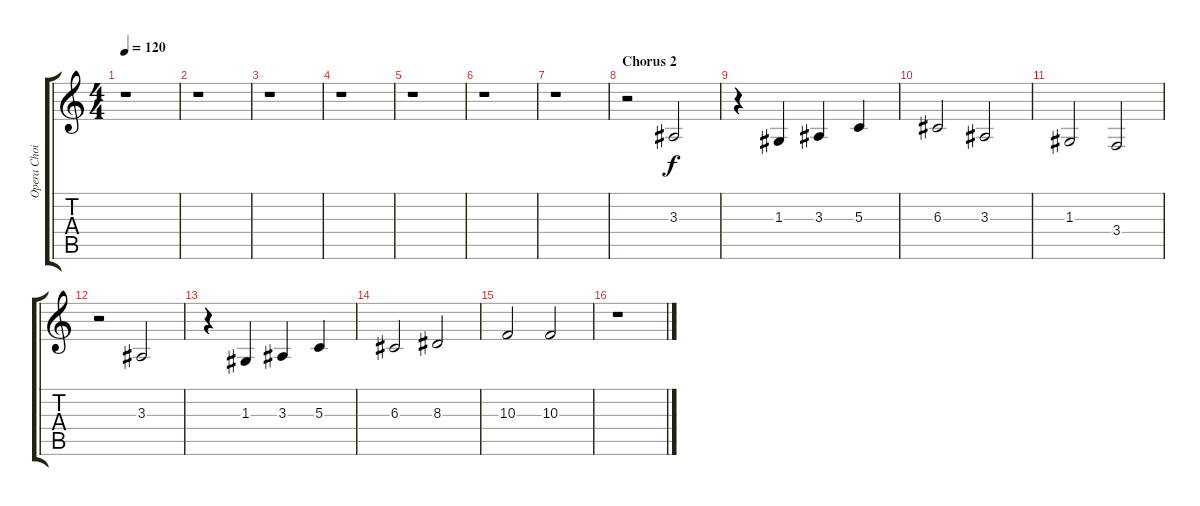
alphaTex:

\track ("Opera Choir - Female Voice" "Opera Choi") {instrument sopranosax}
\staff {score tabs}
\tuning (E4 B3 G3 D3 A2 E2) {hide}
\ts (4 4)
\tempo 120
\clef g2
\ks c
r.1{dy f} |
r.1 |
r.1 |
r.1 |
r.1 |
r.1 |
r.1 |
\section ("" "Chorus 2")
r.2 3.3.2 |
r.4 1.3.4 3.3.4 5.3.4 |
6.3.2 3.3.2 |
1.3.2 3.4.2 |
r.2 3.3.2 |
r.4 1.3.4 3.3.4 5.3.4 |
6.3.2 8.3.2 |
10.3.2 10.3.2 |
r.1
